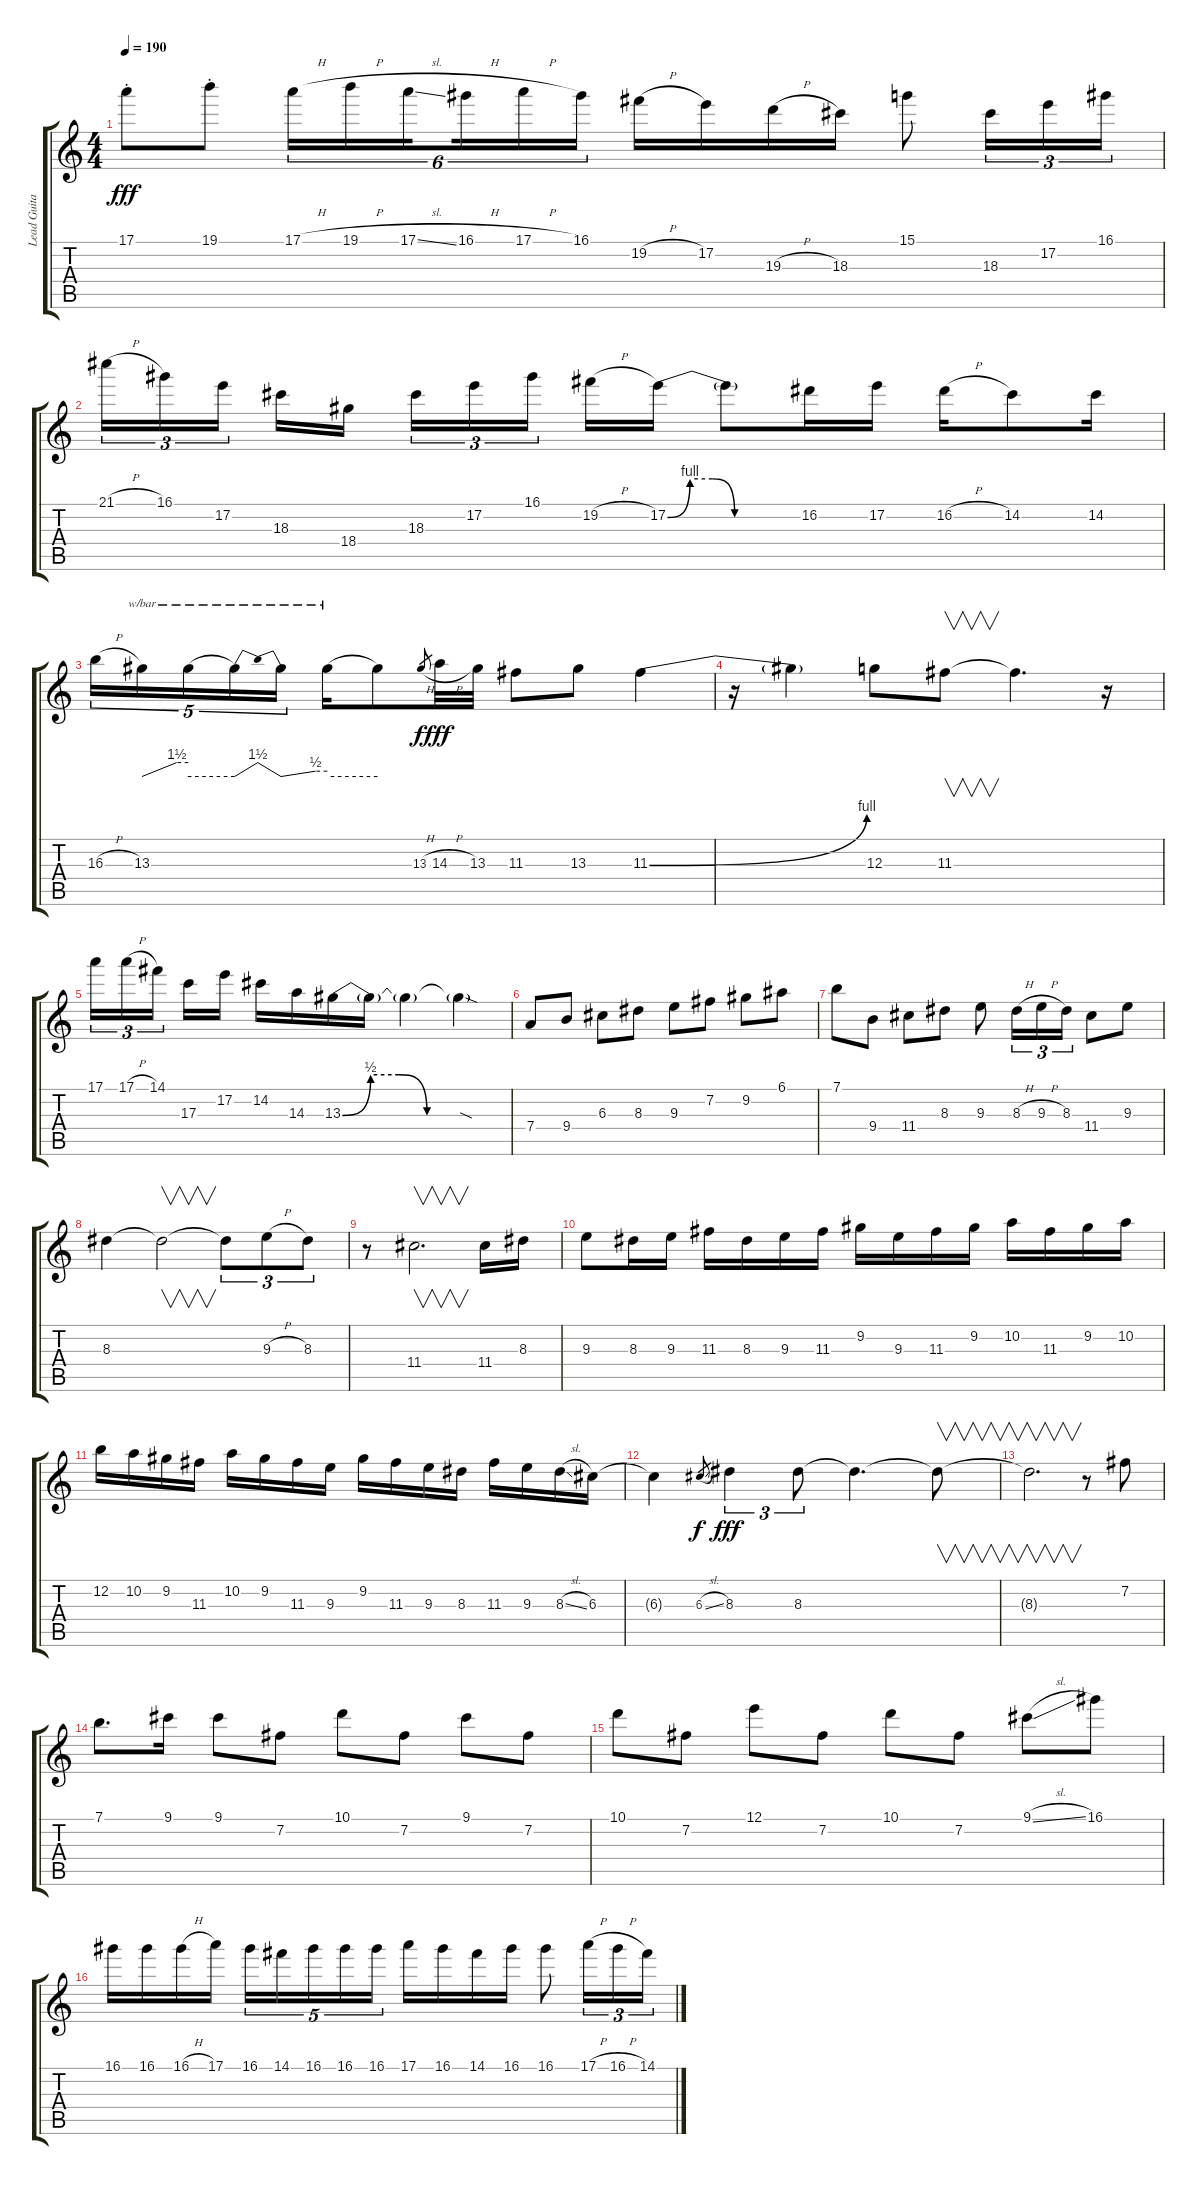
\track ("Lead Guitar" "Lead Guita") {instrument overdrivenguitar}
\staff {score tabs}
\tuning (E4 B3 G3 D3 A2 E2) {hide}
\ts (4 4)
\tempo 190
\clef g2
\ks c
17.1{st}.8{dy fff} 19.1{st}.8 17.1{h}.16{tu (6 4)} 19.1{h}.16{tu (6 4)} 17.1{sl}.16{tu (6 4) beam splitsecondary} 16.1{h}.16{tu (6 4)} 17.1{h}.16{tu (6 4)} 16.1.16{tu (6 4)} 19.2{h}.16 17.2.16 19.3{h}.16 18.3.16 15.1.8 18.3.16{tu (3 2)} 17.2.16{tu (3 2)} 16.1.16{tu (3 2)} |
21.1{h}.16{tu (3 2)} 16.1.16{tu (3 2)} 17.2.16{tu (3 2) beam splitsecondary} 18.3.16 18.4.16 18.3.16{tu (3 2)} 17.2.16{tu (3 2)} 16.1.16{tu (3 2) beam splitsecondary} 19.2{h}.16 17.2{be (custom 0 0 10 4 20 4 30 0 60 0)}.16 17.2{t}.8 16.2.16 17.2.16 16.2{h}.16 14.2.8 14.2.16 |
16.3{h}.16{tu (5 4)} 13.3.16{tu (5 4) tbe (custom default 0 0 45 6 60 6)} 13.3{t}.16{tu (5 4) tbe (hold default 0 0 60 0)} 13.3{t}.16{tu (5 4) tbe (dip default 0 0 30 6 60 0)} 13.3{t}.16{tu (5 4) tbe (custom default 0 0 45 2 60 2)} 13.3{t}.16{tbe (hold default 0 0 60 0)} 13.3{t}.8 13.3{h}.8{gr dy f} 14.3{h}.32{dy fff} 13.3.32 11.3.8 13.3.8 11.3{be (bend 0 0 60 4)}.4 |
r.16 11.3{t}.4 12.3.8 11.3.8{v} 11.3{t}.4{d} r.16 |
17.1.16{tu (3 2)} 17.1{h}.16{tu (3 2)} 14.1.16{tu (3 2) beam splitsecondary} 17.3.16 17.2.16 14.2.16 14.3.16 13.3{be (custom 0 0 10 2 20 2 30 0 60 0)}.16 13.3{t}.16 13.3{t}.4 13.3{sod t}.4 |
7.4.8 9.4.8 6.3.8 8.3.8 9.3.8 7.2.8 9.2.8 6.1.8 |
7.1.8 9.4.8 11.4.8 8.3.8 9.3.8 8.3{h}.16{tu (3 2)} 9.3{h}.16{tu (3 2)} 8.3.16{tu (3 2)} 11.4.8 9.3.8 |
8.3.4 8.3{t}.2{v} 8.3{t}.8{tu (3 2)} 9.3{h}.8{tu (3 2)} 8.3.8{tu (3 2)} |
r.8 11.4.2{v d} 11.4.16 8.3.16 |
9.3.8 8.3.16 9.3.16 11.3.16 8.3.16 9.3.16 11.3.16 9.2.16 9.3.16 11.3.16 9.2.16 10.2.16 11.3.16 9.2.16 10.2.16 |
12.2.16 10.2.16 9.2.16 11.3.16 10.2.16 9.2.16 11.3.16 9.3.16 9.2.16 11.3.16 9.3.16 8.3.16 11.3.16 9.3.16 8.3{sl}.16 6.3.16 |
6.3{t}.4 6.3{sl}.8{gr dy f} 8.3.4{tu (3 2) dy fff} 8.3.8{tu (3 2)} 8.3{t}.4{d} 8.3{t}.8{v} |
8.3{t}.2{v d} r.8 7.2.8 |
7.1.8{d} 9.1.16 9.1.8 7.2.8 10.1.8 7.2.8 9.1.8 7.2.8 |
10.1.8 7.2.8 12.1.8 7.2.8 10.1.8 7.2.8 9.1{sl}.8 16.1.8 |
16.1.16 16.1.16 16.1{h}.16 17.1.16 16.1.16{tu (5 4)} 14.1.16{tu (5 4)} 16.1.16{tu (5 4)} 16.1.16{tu (5 4)} 16.1.16{tu (5 4)} 17.1.16 16.1.16 14.1.16 16.1.16 16.1.8 17.1{h}.16{tu (3 2)} 16.1{h}.16{tu (3 2)} 14.1.16{tu (3 2)}
